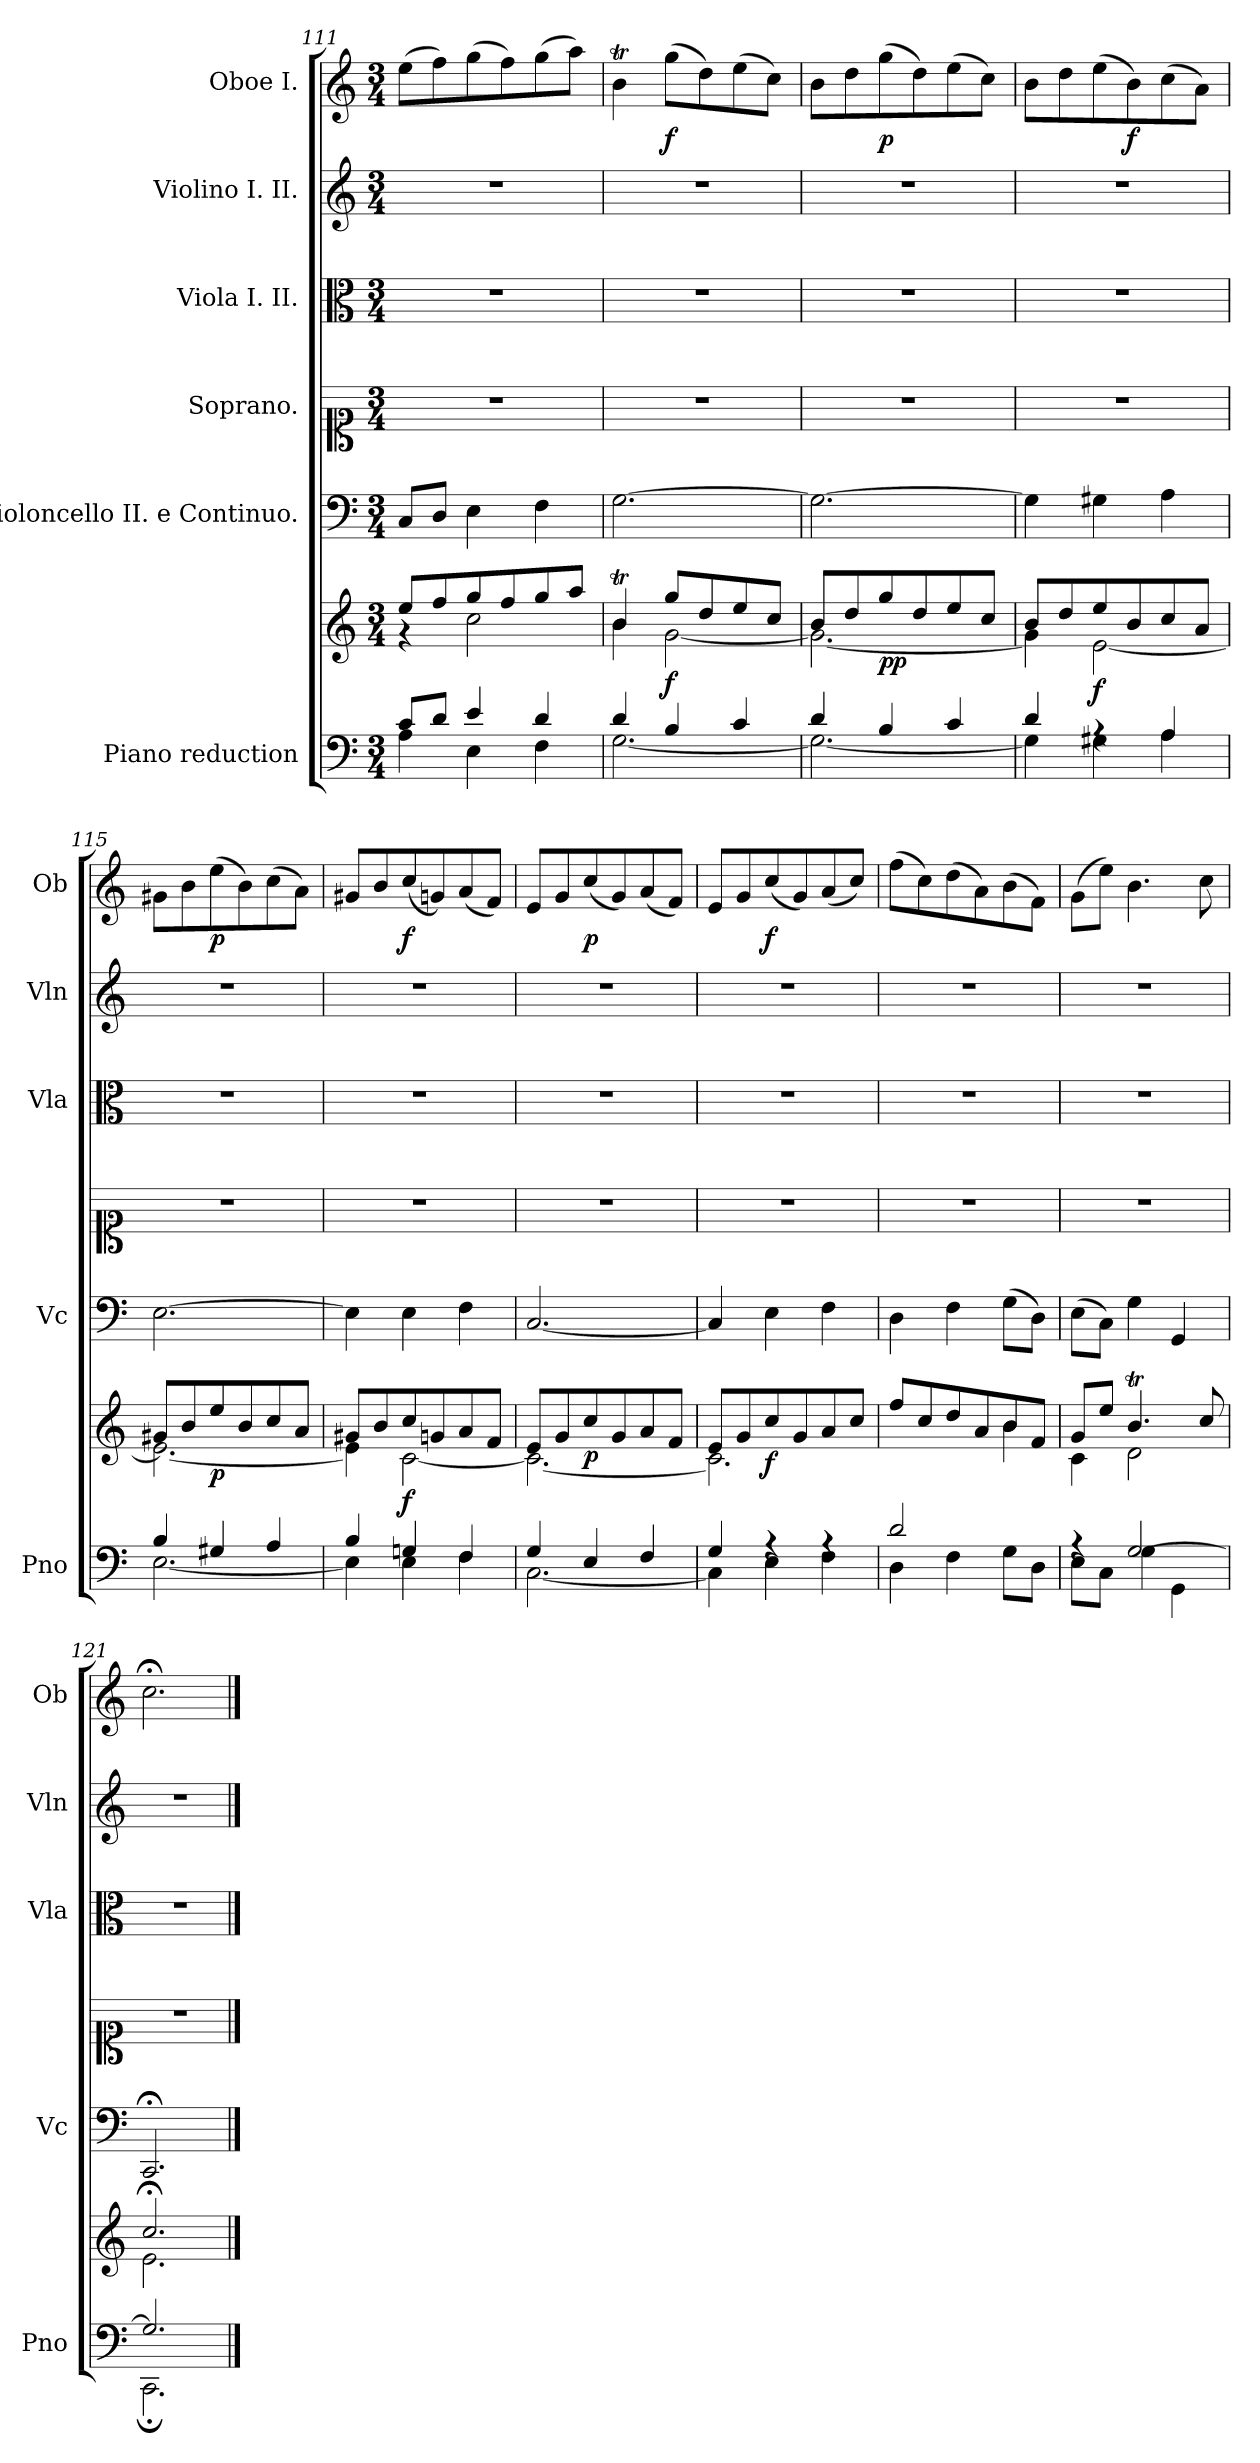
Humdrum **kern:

**kern	**kern	**dynam	**kern	**kern	**kern	**kern	**kern	**dynam
*part6	*part6	*part6	*part5	*part4	*part3	*part2	*part1	*part1
*staff7	*staff6	*staff6/7	*staff5	*staff4	*staff3	*staff2	*staff1	*staff1
*I"Piano reduction	*	*	*I"Violoncello II.  e Continuo.	*I"Soprano.	*I"Viola I. II.	*I"Violino I. II.	*I"Oboe I.	*
*I'Pno	*	*	*I'Vc	*	*I'Vla	*I'Vln	*I'Ob	*
*clefF4	*clefG2	*	*clefF4	*clefC1	*clefC3	*clefG2	*clefG2	*
*k[]	*k[]	*	*k[]	*k[]	*k[]	*k[]	*k[]	*
*M3/4	*M3/4	*	*M3/4	*M3/4	*M3/4	*M3/4	*M3/4	*
=111	=111	=111	=111	=111	=111	=111	=111	=111
*^	*^	*	*	*	*	*	*	*
8c/L	4A\	8ee/L	4r	.	8C/L	2.r	2.r	2.r	(>8ee\L	.
8d/J	.	8ff/	.	.	8D/J	.	.	.	8ff\)	.
4e/	4E\	8gg/	2cc\	.	4E\	.	.	.	(>8gg\	.
.	.	8ff/	.	.	.	.	.	.	8ff\)	.
4d/	4F\	8gg/	.	.	4F\	.	.	.	(>8gg\	.
.	.	8aa/J	.	.	.	.	.	.	8aa\J)	.
=112	=112	=112	=112	=112	=112	=112	=112	=112	=112	=112
4d/	[2.G\	4bt/	4b\	.	[2.G\	2.r	2.r	2.r	4bt\	.
!	!	!	!	!LO:DY:b	!	!	!	!	!	!LO:DY:b
4B/	.	8gg/L	[2g\	f	.	.	.	.	(>8gg\L	f
.	.	8dd/	.	.	.	.	.	.	8dd\)	.
4c/	.	8ee/	.	.	.	.	.	.	(>8ee\	.
.	.	8cc/J	.	.	.	.	.	.	8cc\J)	.
!!LO:PB:g=z
=113	=113	=113	=113	=113	=113	=113	=113	=113	=113	=113
4d/	2.G\_	8b/L	2.g\_	.	2.G\_	2.r	2.r	2.r	8b\L	.
.	.	8dd/	.	.	.	.	.	.	8dd\	.
!	!	!	!	!LO:DY:b	!	!	!	!	!	!
!	!	!	!	!LO:DY:n=1:b	!	!	!	!	!	!LO:DY:b
4B/	.	8gg/	.	p p	.	.	.	.	(>8gg\	p
.	.	8dd/	.	.	.	.	.	.	8dd\)	.
4c/	.	8ee/	.	.	.	.	.	.	(>8ee\	.
.	.	8cc/J	.	.	.	.	.	.	8cc\J)	.
=114	=114	=114	=114	=114	=114	=114	=114	=114	=114	=114
4d/	4G\]	8b/L	4g\]	.	4G\]	2.r	2.r	2.r	8b\L	.
.	.	8dd/	.	.	.	.	.	.	8dd\	.
!	!	!	!	!LO:DY:b	!	!	!	!	!	!
4rA	4G#X\	8ee/	[2e\	f	4G#X\	.	.	.	(>8ee\	.
!	!	!	!	!	!	!	!	!	!	!LO:DY:b
.	.	8b/	.	.	.	.	.	.	8b\)	f
4A/	4A\	8cc/	.	.	4A\	.	.	.	(>8cc\	.
.	.	8a/J	.	.	.	.	.	.	8a\J)	.
=115	=115	=115	=115	=115	=115	=115	=115	=115	=115	=115
4B/	[2.E\	8g#X/L	2.e\_	.	[2.E\	2.r	2.r	2.r	8g#X\L	.
.	.	8b/	.	.	.	.	.	.	8b\	.
!	!	!	!	!LO:DY:b	!	!	!	!	!	!LO:DY:b
4G#X/	.	8ee/	.	p	.	.	.	.	(>8ee\	p
.	.	8b/	.	.	.	.	.	.	8b\)	.
4A/	.	8cc/	.	.	.	.	.	.	(>8cc\	.
.	.	8a/J	.	.	.	.	.	.	8a\J)	.
=116	=116	=116	=116	=116	=116	=116	=116	=116	=116	=116
4B/	4E\]	8g#X/L	4e\]	.	4E\]	2.r	2.r	2.r	8g#X/L	.
.	.	8b/	.	.	.	.	.	.	8b/	.
!	!	!	!	!LO:DY:b	!	!	!	!	!	!LO:DY:b
4Gn/	4E\	8cc/	[2c\	f	4E\	.	.	.	(<8cc/	f
.	.	8gn/	.	.	.	.	.	.	8gn/)	.
4F/	4F\	8a/	.	.	4F\	.	.	.	(<8a/	.
.	.	8f/J	.	.	.	.	.	.	8f/J)	.
=117	=117	=117	=117	=117	=117	=117	=117	=117	=117	=117
4G/	[2.C\	8e/L	2.c\_	.	[2.C/	2.r	2.r	2.r	8e/L	.
.	.	8g/	.	.	.	.	.	.	8g/	.
!	!	!	!	!LO:DY:b	!	!	!	!	!	!LO:DY:b
4E/	.	8cc/	.	p	.	.	.	.	(<8cc/	p
.	.	8g/	.	.	.	.	.	.	8g/)	.
4F/	.	8a/	.	.	.	.	.	.	(<8a/	.
.	.	8f/J	.	.	.	.	.	.	8f/J)	.
=118	=118	=118	=118	=118	=118	=118	=118	=118	=118	=118
4G/	4C\]	8e/L	2.c\]	.	4C/]	2.r	2.r	2.r	8e/L	.
.	.	8g/	.	.	.	.	.	.	8g/	.
!	!	!	!	!LO:DY:b	!	!	!	!	!	!LO:DY:b
4rA	4E\	8cc/	.	f	4E\	.	.	.	(<8cc/	f
.	.	8g/	.	.	.	.	.	.	8g/)	.
4rA	4F\	8a/	.	.	4F\	.	.	.	(<8a/	.
.	.	8cc/J	.	.	.	.	.	.	8cc/J)	.
=119	=119	=119	=119	=119	=119	=119	=119	=119	=119	=119
2d/	4D\	8ff/L	2ryy	.	4D\	2.r	2.r	2.r	(>8ff\L	.
.	.	8cc/	.	.	.	.	.	.	8cc\)	.
.	4F\	8dd/	.	.	4F\	.	.	.	(>8dd\	.
.	.	8a/	.	.	.	.	.	.	8a\)	.
4ryy	8G\L	8b/	4b\	.	(>8G\L	.	.	.	(>8b\	.
.	8D\J	8f/J	.	.	8D\J)	.	.	.	8f\J)	.
=120	=120	=120	=120	=120	=120	=120	=120	=120	=120	=120
4rA	8E\L	8g/L	4c\	.	(>8E\L	2.r	2.r	2.r	(>8g\L	.
.	8C\J	8ee/J	.	.	8C\J)	.	.	.	8ee\J)	.
[2G/	4G\	4.bt/	2d\	.	4G\	.	.	.	4.b\	.
.	4GG\	.	.	.	4GG/	.	.	.	.	.
.	.	8cc/	.	.	.	.	.	.	8cc\	.
=121	=121	=121	=121	=121	=121	=121	=121	=121	=121	=121
2.G/]	2.CC;\	2.cc;</	2.e\	.	2.CC;</	2.r	2.r	2.r	2.cc;<\	.
*v	*v	*	*	*	*	*	*	*	*	*
*	*v	*v	*	*	*	*	*	*	*
==	==	==	==	==	==	==	==	==
*-	*-	*-	*-	*-	*-	*-	*-	*-
